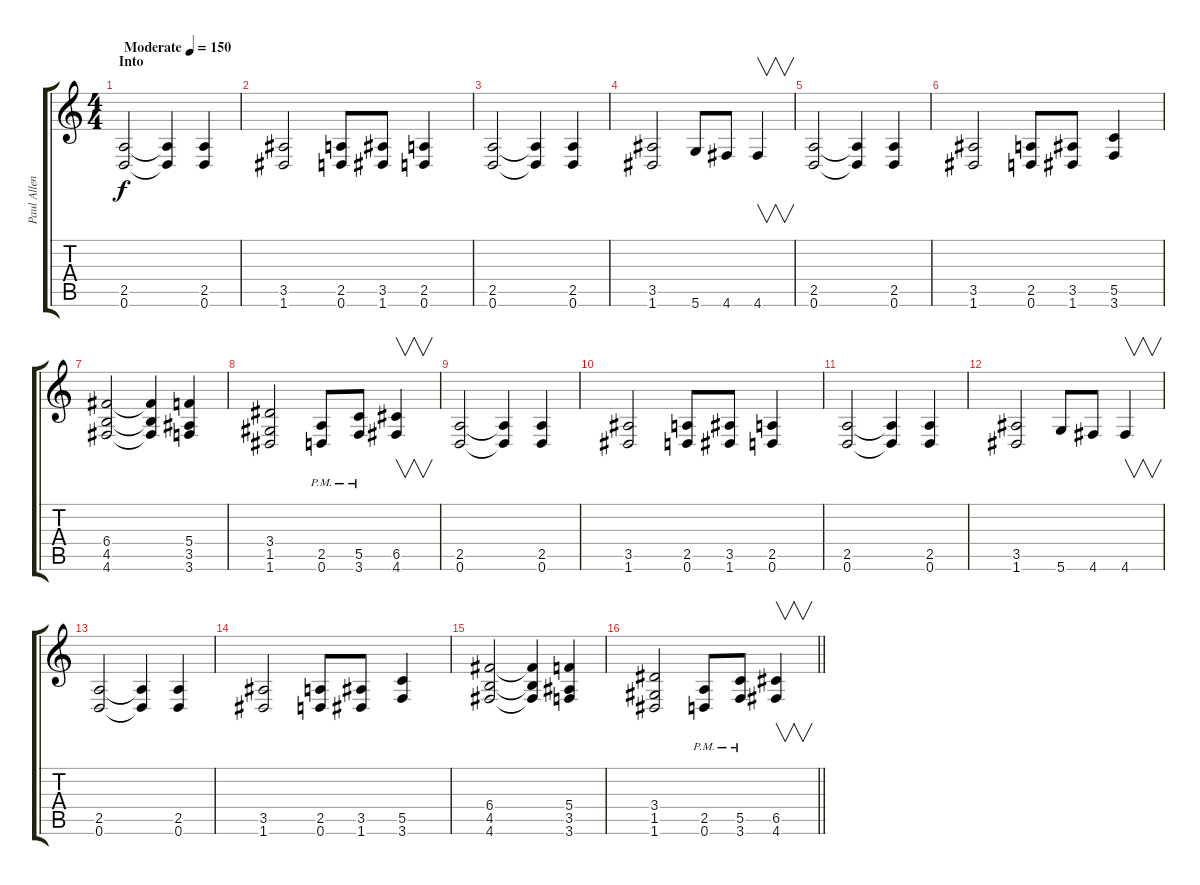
\track ("Paul Allender" "Paul Allen") {instrument distortionguitar}
\staff {score tabs}
\tuning (D4 A3 F3 C3 G2 D2) {hide}
\ts (4 4)
\section ("" "Into")
\tempo (150 "Moderate")
\clef g2
\ks c
(2.5 0.6).2{dy f instrument distortionguitar} (2.5{t} 0.6{t}).4 (2.5 0.6).4 |
(3.5 1.6).2 (2.5 0.6).8 (3.5 1.6).8 (2.5 0.6).4 |
(2.5 0.6).2 (2.5{t} 0.6{t}).4 (2.5 0.6).4 |
(3.5 1.6).2 5.6.8 4.6.8 4.6.4{v} |
(2.5 0.6).2 (2.5{t} 0.6{t}).4 (2.5 0.6).4 |
(3.5 1.6).2 (2.5 0.6).8 (3.5 1.6).8 (5.5 3.6).4 |
(6.4 4.5 4.6).2 (6.4{t} 4.5{t} 4.6{t}).4 (5.4 3.5 3.6).4 |
(3.4 1.5 1.6).2 (2.5{pm} 0.6{pm}).8 (5.5{pm} 3.6{pm}).8 (6.5 4.6).4{v} |
(2.5 0.6).2 (2.5{t} 0.6{t}).4 (2.5 0.6).4 |
(3.5 1.6).2 (2.5 0.6).8 (3.5 1.6).8 (2.5 0.6).4 |
(2.5 0.6).2 (2.5{t} 0.6{t}).4 (2.5 0.6).4 |
(3.5 1.6).2 5.6.8 4.6.8 4.6.4{v} |
(2.5 0.6).2 (2.5{t} 0.6{t}).4 (2.5 0.6).4 |
(3.5 1.6).2 (2.5 0.6).8 (3.5 1.6).8 (5.5 3.6).4 |
(6.4 4.5 4.6).2 (6.4{t} 4.5{t} 4.6{t}).4 (5.4 3.5 3.6).4 |
\barLineRight lightlight
(3.4 1.5 1.6).2 (2.5{pm} 0.6{pm}).8 (5.5{pm} 3.6{pm}).8 (6.5 4.6).4{v}
